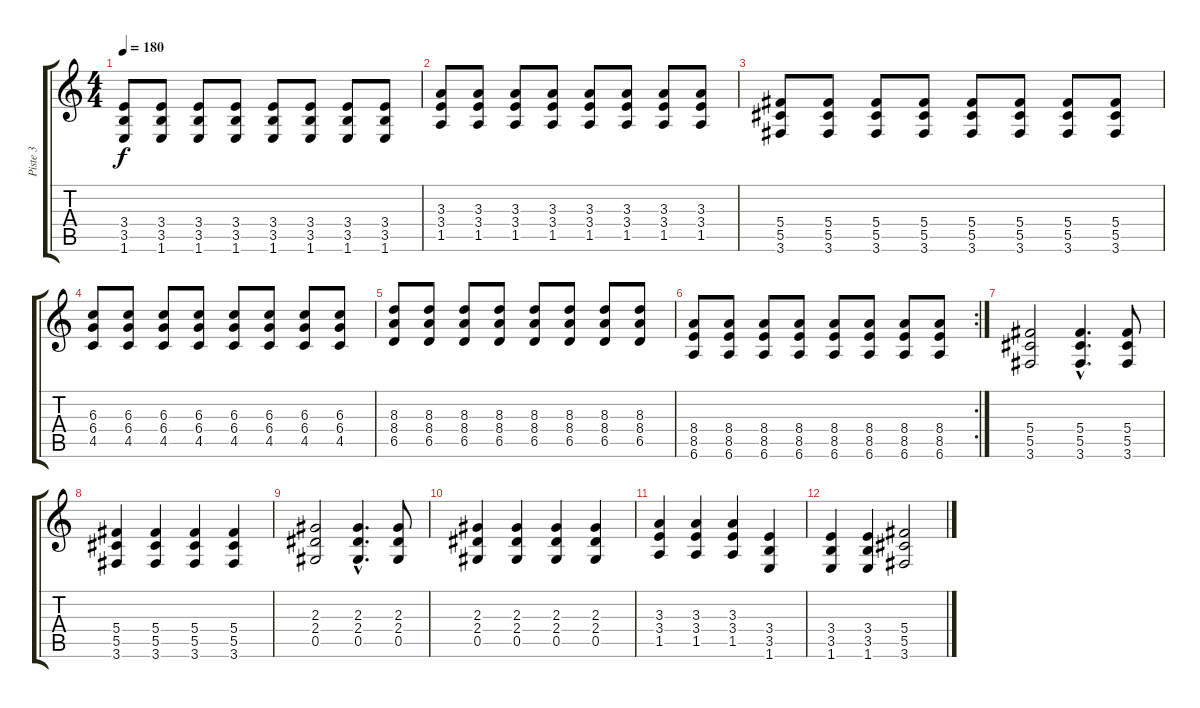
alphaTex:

\track ("Piste 3" "Piste 3") {instrument distortionguitar}
\staff {score tabs}
\tuning (Eb4 Bb3 Gb3 Db3 Ab2 Eb2) {hide}
\ts (4 4)
\tempo 180
\clef g2
\ks c
(3.4 3.5 1.6).8{dy f} (3.4 3.5 1.6).8 (3.4 3.5 1.6).8 (3.4 3.5 1.6).8 (3.4 3.5 1.6).8 (3.4 3.5 1.6).8 (3.4 3.5 1.6).8 (3.4 3.5 1.6).8 |
(3.3 3.4 1.5).8 (3.3 3.4 1.5).8 (3.3 3.4 1.5).8 (3.3 3.4 1.5).8 (3.3 3.4 1.5).8 (3.3 3.4 1.5).8 (3.3 3.4 1.5).8 (3.3 3.4 1.5).8 |
(5.4 5.5 3.6).8 (5.4 5.5 3.6).8 (5.4 5.5 3.6).8 (5.4 5.5 3.6).8 (5.4 5.5 3.6).8 (5.4 5.5 3.6).8 (5.4 5.5 3.6).8 (5.4 5.5 3.6).8 |
(6.3 6.4 4.5).8 (6.3 6.4 4.5).8 (6.3 6.4 4.5).8 (6.3 6.4 4.5).8 (6.3 6.4 4.5).8 (6.3 6.4 4.5).8 (6.3 6.4 4.5).8 (6.3 6.4 4.5).8 |
(8.3 8.4 6.5).8 (8.3 8.4 6.5).8 (8.3 8.4 6.5).8 (8.3 8.4 6.5).8 (8.3 8.4 6.5).8 (8.3 8.4 6.5).8 (8.3 8.4 6.5).8 (8.3 8.4 6.5).8 |
\rc 2
(8.4 8.5 6.6).8 (8.4 8.5 6.6).8 (8.4 8.5 6.6).8 (8.4 8.5 6.6).8 (8.4 8.5 6.6).8 (8.4 8.5 6.6).8 (8.4 8.5 6.6).8 (8.4 8.5 6.6).8 |
(5.4 5.5 3.6).2 (5.4{hac} 5.5{hac} 3.6{hac}).4{d} (5.4 5.5 3.6).8 |
(5.4 5.5 3.6).4 (5.4 5.5 3.6).4 (5.4 5.5 3.6).4 (5.4 5.5 3.6).4 |
(2.3 2.4 0.5).2 (2.3{hac} 2.4{hac} 0.5{hac}).4{d} (2.3 2.4 0.5).8 |
(2.3 2.4 0.5).4 (2.3 2.4 0.5).4 (2.3 2.4 0.5).4 (2.3 2.4 0.5).4 |
(3.3 3.4 1.5).4 (3.3 3.4 1.5).4 (3.3 3.4 1.5).4 (3.4 3.5 1.6).4 |
(3.4 3.5 1.6).4 (3.4 3.5 1.6).4 (5.4 5.5 3.6).2
